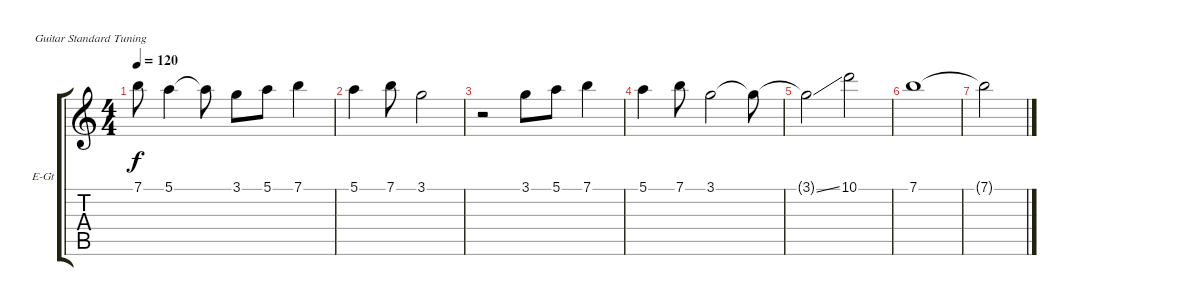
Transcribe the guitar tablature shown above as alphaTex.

\defaultSystemsLayout 4
\bracketExtendMode groupsimilarinstruments
\firstSystemTrackNameOrientation horizontal
\otherSystemsTrackNameOrientation horizontal
\track ("Pedal" "E-Gt") {instrument electricguitarclean}
\staff {score tabs}
\tuning (E4 B3 G3 D3 A2 E2)
\ts (4 4)
\tempo 120
\clef g2
\ks c
7.1{t}.8{dy f} 5.1.4 5.1{t}.8 3.1.8 5.1.8 7.1.4 |
5.1.4 7.1.8 3.1.2 |
r.2 3.1.8 5.1.8 7.1.4 |
5.1.4 7.1.8 3.1.2 3.1{t}.8 |
3.1{ss t}.2 10.1.2 |
7.1.1 |
7.1{t}.2
